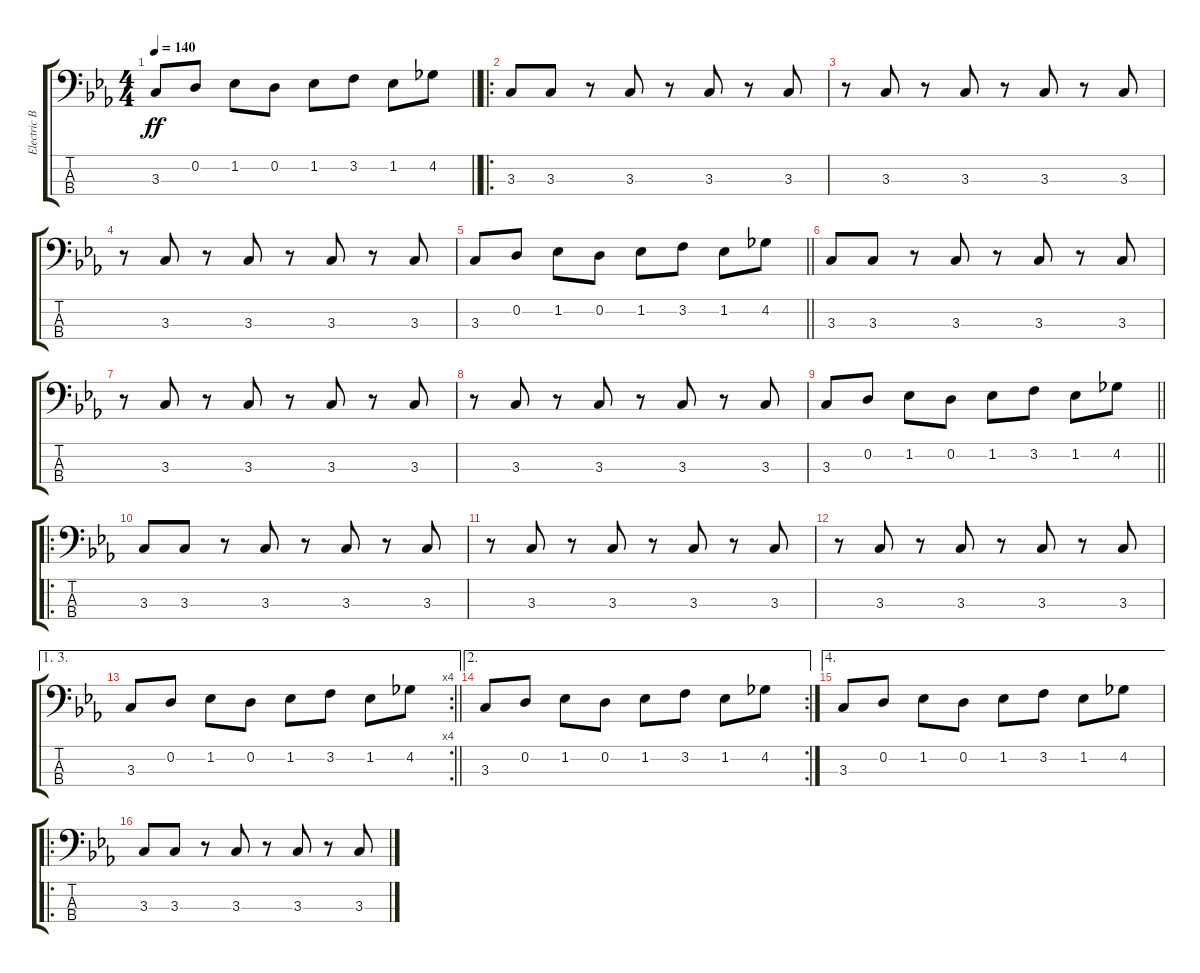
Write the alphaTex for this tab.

\track ("Electric Bass " "Electric B") {instrument electricbasspick}
\staff {score tabs}
\tuning (G2 D2 A1 E1) {hide}
\ts (4 4)
\tempo 140
\clef f4
\barLineRight lightlight
\ks eb
3.3.8{dy ff} 0.2.8 1.2.8 0.2.8 1.2.8 3.2.8 1.2.8 4.2.8 |
\ro
3.3.8 3.3.8 r.8 3.3.8 r.8 3.3.8 r.8 3.3.8 |
r.8 3.3.8 r.8 3.3.8 r.8 3.3.8 r.8 3.3.8 |
r.8 3.3.8 r.8 3.3.8 r.8 3.3.8 r.8 3.3.8 |
\barLineRight lightlight
3.3.8 0.2.8 1.2.8 0.2.8 1.2.8 3.2.8 1.2.8 4.2.8 |
3.3.8 3.3.8 r.8 3.3.8 r.8 3.3.8 r.8 3.3.8 |
r.8 3.3.8 r.8 3.3.8 r.8 3.3.8 r.8 3.3.8 |
r.8 3.3.8 r.8 3.3.8 r.8 3.3.8 r.8 3.3.8 |
\barLineRight lightlight
3.3.8 0.2.8 1.2.8 0.2.8 1.2.8 3.2.8 1.2.8 4.2.8 |
\ro
3.3.8 3.3.8 r.8 3.3.8 r.8 3.3.8 r.8 3.3.8 |
r.8 3.3.8 r.8 3.3.8 r.8 3.3.8 r.8 3.3.8 |
r.8 3.3.8 r.8 3.3.8 r.8 3.3.8 r.8 3.3.8 |
\ae (1 3)
\rc 4
\barLineRight lightlight
3.3.8 0.2.8 1.2.8 0.2.8 1.2.8 3.2.8 1.2.8 4.2.8 |
\ae 2
\rc 2
3.3.8 0.2.8 1.2.8 0.2.8 1.2.8 3.2.8 1.2.8 4.2.8 |
\ae 4
3.3.8 0.2.8 1.2.8 0.2.8 1.2.8 3.2.8 1.2.8 4.2.8 |
\ro
3.3.8 3.3.8 r.8 3.3.8 r.8 3.3.8 r.8 3.3.8
